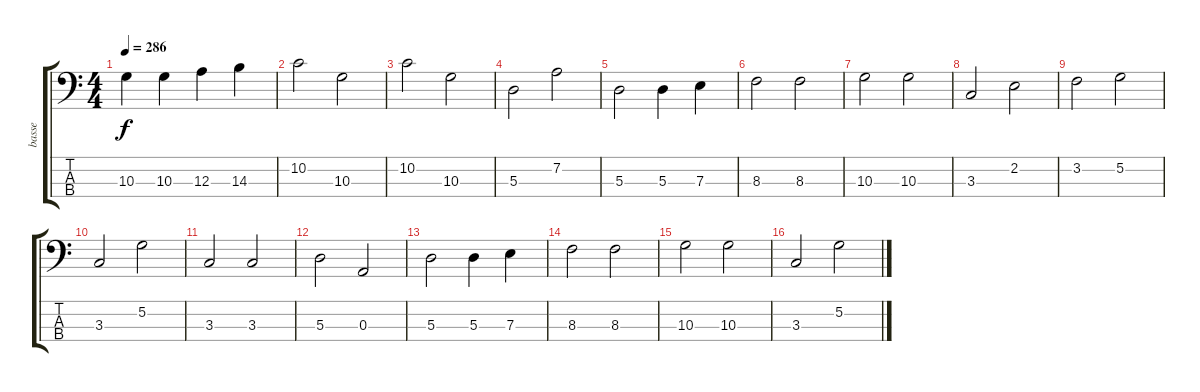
\track ("basse" "basse") {instrument electricbasspick}
\staff {score tabs}
\tuning (G2 D2 A1 E1) {hide}
\ts (4 4)
\tempo 286
\clef f4
\ks c
10.3.4{dy f} 10.3.4 12.3.4 14.3.4 |
10.2.2 10.3.2 |
10.2.2 10.3.2 |
5.3.2 7.2.2 |
5.3.2 5.3.4 7.3.4 |
8.3.2 8.3.2 |
10.3.2 10.3.2 |
3.3.2 2.2.2 |
3.2.2 5.2.2 |
3.3.2 5.2.2 |
3.3.2 3.3.2 |
5.3.2 0.3.2 |
5.3.2 5.3.4 7.3.4 |
8.3.2 8.3.2 |
10.3.2 10.3.2 |
3.3.2 5.2.2
